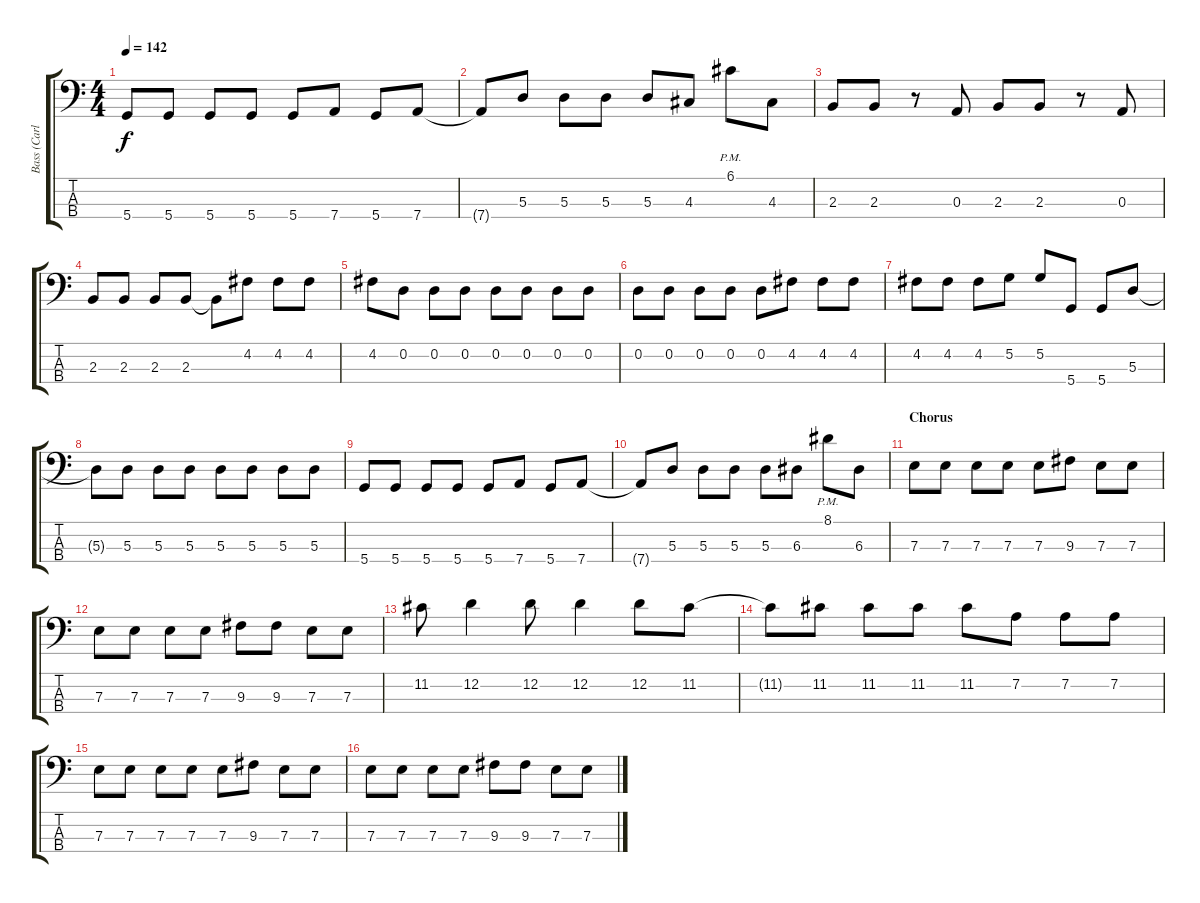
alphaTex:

\track ("Bass (Carlos)" "Bass (Carl") {instrument electricbasspick}
\staff {score tabs}
\tuning (G2 D2 A1 D1) {hide}
\ts (4 4)
\tempo 142
\clef f4
\ks c
5.4.8{dy f} 5.4.8 5.4.8 5.4.8 5.4.8 7.4.8 5.4.8 7.4.8 |
7.4{t}.8 5.3.8 5.3.8 5.3.8 5.3.8 4.3.8 6.1{pm}.8 4.3.8 |
2.3.8 2.3.8 r.8 0.3.8 2.3.8 2.3.8 r.8 0.3.8 |
2.3.8 2.3.8 2.3.8 2.3.8 2.3{t}.8 4.2.8 4.2.8 4.2.8 |
4.2.8 0.2.8 0.2.8 0.2.8 0.2.8 0.2.8 0.2.8 0.2.8 |
0.2.8 0.2.8 0.2.8 0.2.8 0.2.8 4.2.8 4.2.8 4.2.8 |
4.2.8 4.2.8 4.2.8 5.2.8 5.2.8 5.4.8 5.4.8 5.3.8 |
5.3{t}.8 5.3.8 5.3.8 5.3.8 5.3.8 5.3.8 5.3.8 5.3.8 |
5.4.8 5.4.8 5.4.8 5.4.8 5.4.8 7.4.8 5.4.8 7.4.8 |
7.4{t}.8 5.3.8 5.3.8 5.3.8 5.3.8 6.3.8 8.1{pm}.8 6.3.8 |
\section ("" "Chorus")
7.3.8 7.3.8 7.3.8 7.3.8 7.3.8 9.3.8 7.3.8 7.3.8 |
7.3.8 7.3.8 7.3.8 7.3.8 9.3.8 9.3.8 7.3.8 7.3.8 |
11.2.8 12.2.4 12.2.8 12.2.4 12.2.8 11.2.8 |
11.2{t}.8 11.2.8 11.2.8 11.2.8 11.2.8 7.2.8 7.2.8 7.2.8 |
7.3.8 7.3.8 7.3.8 7.3.8 7.3.8 9.3.8 7.3.8 7.3.8 |
7.3.8 7.3.8 7.3.8 7.3.8 9.3.8 9.3.8 7.3.8 7.3.8
